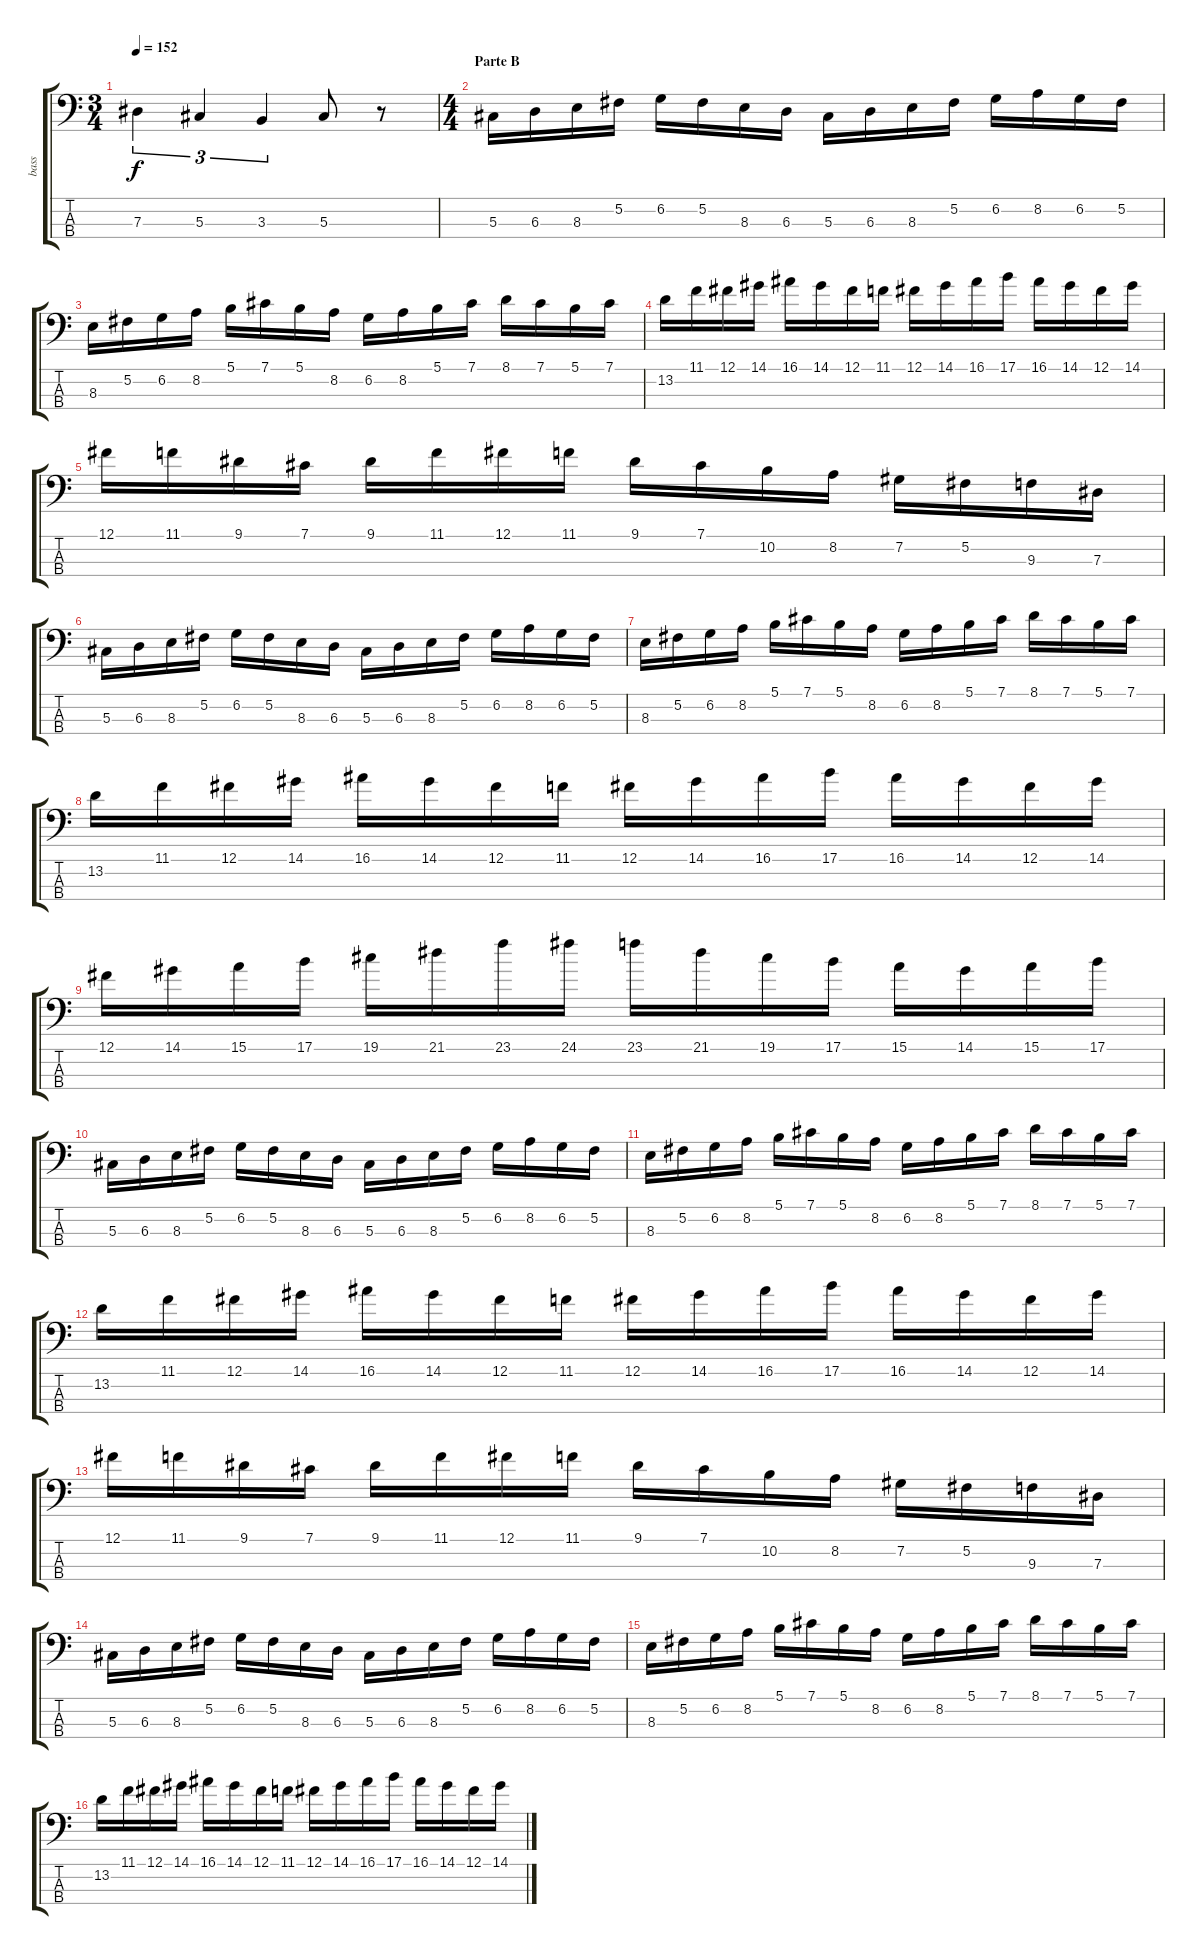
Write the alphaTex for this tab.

\track ("bass" "bass") {instrument electricbassfinger}
\staff {score tabs}
\tuning (Gb2 Db2 Ab1 Eb1) {hide}
\ts (3 4)
\tempo 152
\clef f4
\ks c
7.3.4{tu (3 2) dy f} 5.3.4{tu (3 2)} 3.3.4{tu (3 2)} 5.3.8 r.8 |
\ts (4 4)
\section ("" "Parte B")
5.3.16{volume 13} 6.3.16 8.3.16 5.2.16 6.2.16 5.2.16 8.3.16 6.3.16 5.3.16 6.3.16 8.3.16 5.2.16 6.2.16 8.2.16 6.2.16 5.2.16 |
8.3.16 5.2.16 6.2.16 8.2.16 5.1.16 7.1.16 5.1.16 8.2.16 6.2.16 8.2.16 5.1.16 7.1.16 8.1.16 7.1.16 5.1.16 7.1.16 |
13.2.16 11.1.16 12.1.16 14.1.16 16.1.16 14.1.16 12.1.16 11.1.16 12.1.16 14.1.16 16.1.16 17.1.16 16.1.16 14.1.16 12.1.16 14.1.16 |
12.1.16 11.1.16 9.1.16 7.1.16 9.1.16 11.1.16 12.1.16 11.1.16 9.1.16 7.1.16 10.2.16 8.2.16 7.2.16 5.2.16 9.3.16 7.3.16 |
5.3.16 6.3.16 8.3.16 5.2.16 6.2.16 5.2.16 8.3.16 6.3.16 5.3.16 6.3.16 8.3.16 5.2.16 6.2.16 8.2.16 6.2.16 5.2.16 |
8.3.16 5.2.16 6.2.16 8.2.16 5.1.16 7.1.16 5.1.16 8.2.16 6.2.16 8.2.16 5.1.16 7.1.16 8.1.16 7.1.16 5.1.16 7.1.16 |
13.2.16 11.1.16 12.1.16 14.1.16 16.1.16 14.1.16 12.1.16 11.1.16 12.1.16 14.1.16 16.1.16 17.1.16 16.1.16 14.1.16 12.1.16 14.1.16 |
12.1.16 14.1.16 15.1.16 17.1.16 19.1.16 21.1.16 23.1.16 24.1.16 23.1.16 21.1.16 19.1.16 17.1.16 15.1.16 14.1.16 15.1.16 17.1.16 |
5.3.16{volume 13} 6.3.16 8.3.16 5.2.16 6.2.16 5.2.16 8.3.16 6.3.16 5.3.16 6.3.16 8.3.16 5.2.16 6.2.16 8.2.16 6.2.16 5.2.16 |
8.3.16 5.2.16 6.2.16 8.2.16 5.1.16 7.1.16 5.1.16 8.2.16 6.2.16 8.2.16 5.1.16 7.1.16 8.1.16 7.1.16 5.1.16 7.1.16 |
13.2.16 11.1.16 12.1.16 14.1.16 16.1.16 14.1.16 12.1.16 11.1.16 12.1.16 14.1.16 16.1.16 17.1.16 16.1.16 14.1.16 12.1.16 14.1.16 |
12.1.16 11.1.16 9.1.16 7.1.16 9.1.16 11.1.16 12.1.16 11.1.16 9.1.16 7.1.16 10.2.16 8.2.16 7.2.16 5.2.16 9.3.16 7.3.16 |
5.3.16 6.3.16 8.3.16 5.2.16 6.2.16 5.2.16 8.3.16 6.3.16 5.3.16 6.3.16 8.3.16 5.2.16 6.2.16 8.2.16 6.2.16 5.2.16 |
8.3.16 5.2.16 6.2.16 8.2.16 5.1.16 7.1.16 5.1.16 8.2.16 6.2.16 8.2.16 5.1.16 7.1.16 8.1.16 7.1.16 5.1.16 7.1.16 |
13.2.16 11.1.16 12.1.16 14.1.16 16.1.16 14.1.16 12.1.16 11.1.16 12.1.16 14.1.16 16.1.16 17.1.16 16.1.16 14.1.16 12.1.16 14.1.16
